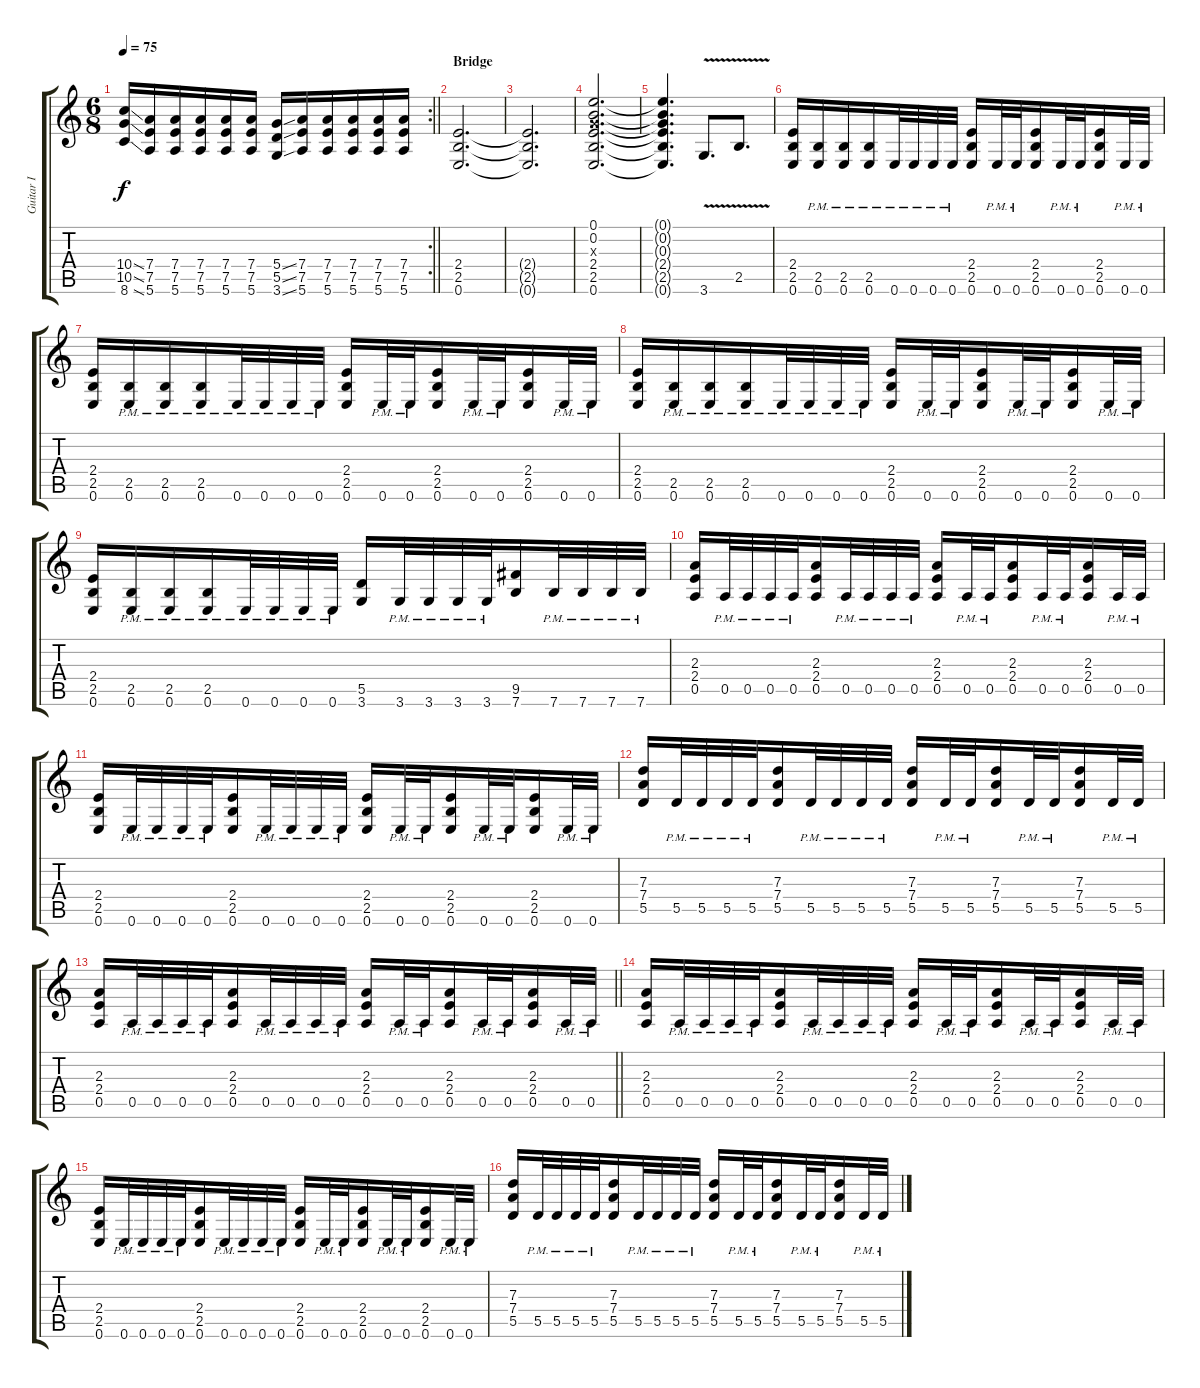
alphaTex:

\track ("Guitar I" "Guitar I") {instrument distortionguitar}
\staff {score tabs}
\tuning (E4 B3 G3 D3 A2 E2) {hide}
\rc 2
\ts (6 8)
\tempo 75
\clef g2
\barLineRight lightlight
\ks c
(10.4{ss} 10.5{ss} 8.6{ss}).16{dy f} (7.4 7.5 5.6).16 (7.4 7.5 5.6).16 (7.4 7.5 5.6).16 (7.4 7.5 5.6).16 (7.4 7.5 5.6).16 (5.4{ss} 5.5{ss} 3.6{ss}).16 (7.4 7.5 5.6).16 (7.4 7.5 5.6).16 (7.4 7.5 5.6).16 (7.4 7.5 5.6).16 (7.4 7.5 5.6).16 |
\section ("" "Bridge")
(2.4 2.5 0.6).2{d} |
(2.4{t} 2.5{t} 0.6{t}).2{d} |
(0.1 0.2 0.3{x} 2.4 2.5 0.6).2{d} |
(0.1{t} 0.2{t} 0.3{t} 2.4{t} 2.5{t} 0.6{t}).4{d} 3.6{v}.8{d} 2.5{v}.8{d} |
(2.4 2.5 0.6).16 (2.5{pm} 0.6{pm}).16 (2.5{pm} 0.6{pm}).16 (2.5{pm} 0.6{pm}).16 0.6{pm}.32 0.6{pm}.32 0.6{pm}.32 0.6{pm}.32 (2.4 2.5 0.6).16 0.6{pm}.32 0.6{pm}.32 (2.4 2.5 0.6).16 0.6{pm}.32 0.6{pm}.32 (2.4 2.5 0.6).16 0.6{pm}.32 0.6{pm}.32 |
(2.4 2.5 0.6).16 (2.5{pm} 0.6{pm}).16 (2.5{pm} 0.6{pm}).16 (2.5{pm} 0.6{pm}).16 0.6{pm}.32 0.6{pm}.32 0.6{pm}.32 0.6{pm}.32 (2.4 2.5 0.6).16 0.6{pm}.32 0.6{pm}.32 (2.4 2.5 0.6).16 0.6{pm}.32 0.6{pm}.32 (2.4 2.5 0.6).16 0.6{pm}.32 0.6{pm}.32 |
(2.4 2.5 0.6).16 (2.5{pm} 0.6{pm}).16 (2.5{pm} 0.6{pm}).16 (2.5{pm} 0.6{pm}).16 0.6{pm}.32 0.6{pm}.32 0.6{pm}.32 0.6{pm}.32 (2.4 2.5 0.6).16 0.6{pm}.32 0.6{pm}.32 (2.4 2.5 0.6).16 0.6{pm}.32 0.6{pm}.32 (2.4 2.5 0.6).16 0.6{pm}.32 0.6{pm}.32 |
(2.4 2.5 0.6).16 (2.5{pm} 0.6{pm}).16 (2.5{pm} 0.6{pm}).16 (2.5{pm} 0.6{pm}).16 0.6{pm}.32 0.6{pm}.32 0.6{pm}.32 0.6{pm}.32 (5.5 3.6).16 3.6{pm}.32 3.6{pm}.32 3.6{pm}.32 3.6{pm}.32 (9.5 7.6).16 7.6{pm}.32 7.6{pm}.32 7.6{pm}.32 7.6{pm}.32 |
(2.3 2.4 0.5).16 0.5{pm}.32 0.5{pm}.32 0.5{pm}.32 0.5{pm}.32 (2.3 2.4 0.5).16 0.5{pm}.32 0.5{pm}.32 0.5{pm}.32 0.5{pm}.32 (2.3 2.4 0.5).16 0.5{pm}.32 0.5{pm}.32 (2.3 2.4 0.5).16 0.5{pm}.32 0.5{pm}.32 (2.3 2.4 0.5).16 0.5{pm}.32 0.5{pm}.32 |
(2.4 2.5 0.6).16 0.6{pm}.32 0.6{pm}.32 0.6{pm}.32 0.6{pm}.32 (2.4 2.5 0.6).16 0.6{pm}.32 0.6{pm}.32 0.6{pm}.32 0.6{pm}.32 (2.4 2.5 0.6).16 0.6{pm}.32 0.6{pm}.32 (2.4 2.5 0.6).16 0.6{pm}.32 0.6{pm}.32 (2.4 2.5 0.6).16 0.6{pm}.32 0.6{pm}.32 |
(7.3 7.4 5.5).16 5.5{pm}.32 5.5{pm}.32 5.5{pm}.32 5.5{pm}.32 (7.3 7.4 5.5).16 5.5{pm}.32 5.5{pm}.32 5.5{pm}.32 5.5{pm}.32 (7.3 7.4 5.5).16 5.5{pm}.32 5.5{pm}.32 (7.3 7.4 5.5).16 5.5{pm}.32 5.5{pm}.32 (7.3 7.4 5.5).16 5.5{pm}.32 5.5{pm}.32 |
\barLineRight lightlight
(2.3 2.4 0.5).16 0.5{pm}.32 0.5{pm}.32 0.5{pm}.32 0.5{pm}.32 (2.3 2.4 0.5).16 0.5{pm}.32 0.5{pm}.32 0.5{pm}.32 0.5{pm}.32 (2.3 2.4 0.5).16 0.5{pm}.32 0.5{pm}.32 (2.3 2.4 0.5).16 0.5{pm}.32 0.5{pm}.32 (2.3 2.4 0.5).16 0.5{pm}.32 0.5{pm}.32 |
\section ("" "")
(2.3 2.4 0.5).16 0.5{pm}.32 0.5{pm}.32 0.5{pm}.32 0.5{pm}.32 (2.3 2.4 0.5).16 0.5{pm}.32 0.5{pm}.32 0.5{pm}.32 0.5{pm}.32 (2.3 2.4 0.5).16 0.5{pm}.32 0.5{pm}.32 (2.3 2.4 0.5).16 0.5{pm}.32 0.5{pm}.32 (2.3 2.4 0.5).16 0.5{pm}.32 0.5{pm}.32 |
(2.4 2.5 0.6).16 0.6{pm}.32 0.6{pm}.32 0.6{pm}.32 0.6{pm}.32 (2.4 2.5 0.6).16 0.6{pm}.32 0.6{pm}.32 0.6{pm}.32 0.6{pm}.32 (2.4 2.5 0.6).16 0.6{pm}.32 0.6{pm}.32 (2.4 2.5 0.6).16 0.6{pm}.32 0.6{pm}.32 (2.4 2.5 0.6).16 0.6{pm}.32 0.6{pm}.32 |
(7.3 7.4 5.5).16 5.5{pm}.32 5.5{pm}.32 5.5{pm}.32 5.5{pm}.32 (7.3 7.4 5.5).16 5.5{pm}.32 5.5{pm}.32 5.5{pm}.32 5.5{pm}.32 (7.3 7.4 5.5).16 5.5{pm}.32 5.5{pm}.32 (7.3 7.4 5.5).16 5.5{pm}.32 5.5{pm}.32 (7.3 7.4 5.5).16 5.5{pm}.32 5.5{pm}.32
